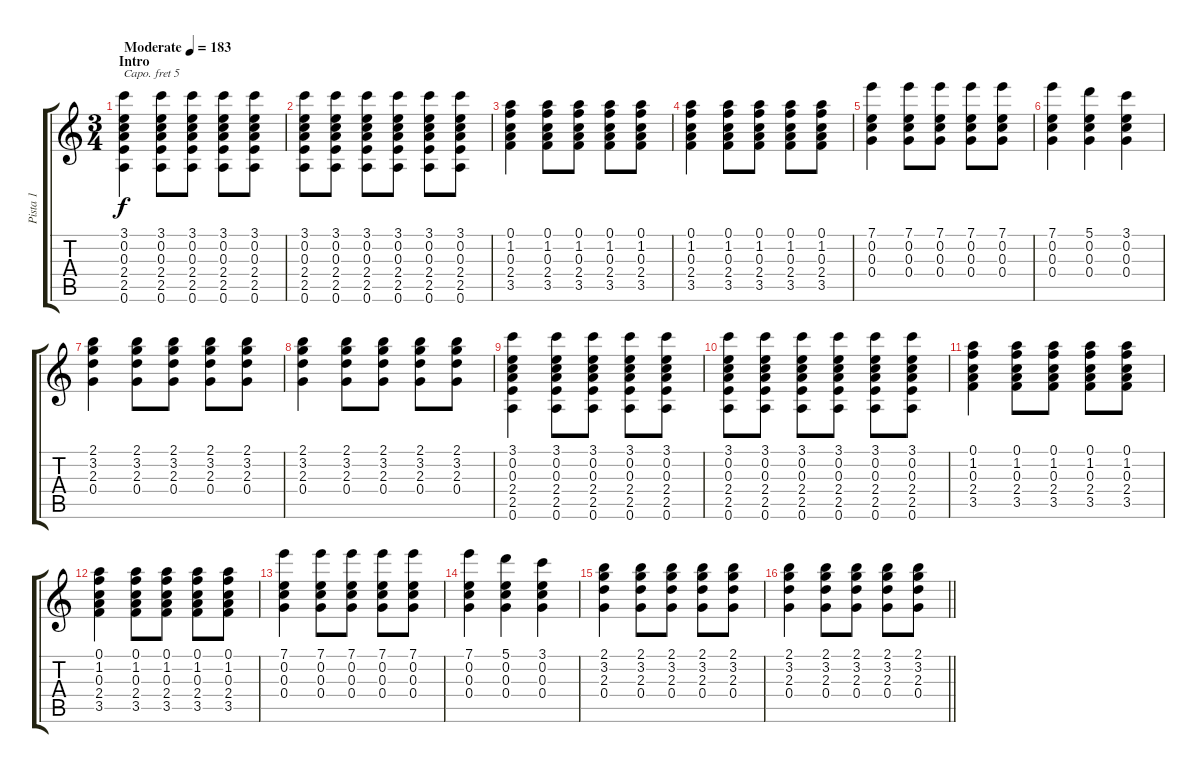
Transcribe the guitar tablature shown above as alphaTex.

\track ("Pista 1" "Pista 1") {instrument acousticguitarsteel}
\staff {score tabs}
\capo 5
\tuning (E4 B3 G3 D3 A2 E2) {hide}
\ts (3 4)
\section ("" "Intro")
\tempo (183 "Moderate")
\clef g2
\ks c
(3.1 0.2 0.3 2.4 2.5 0.6).4{dy f instrument acousticguitarsteel} (3.1 0.2 0.3 2.4 2.5 0.6).8 (3.1 0.2 0.3 2.4 2.5 0.6).8 (3.1 0.2 0.3 2.4 2.5 0.6).8 (3.1 0.2 0.3 2.4 2.5 0.6).8 |
(3.1 0.2 0.3 2.4 2.5 0.6).8 (3.1 0.2 0.3 2.4 2.5 0.6).8 (3.1 0.2 0.3 2.4 2.5 0.6).8 (3.1 0.2 0.3 2.4 2.5 0.6).8 (3.1 0.2 0.3 2.4 2.5 0.6).8 (3.1 0.2 0.3 2.4 2.5 0.6).8 |
(0.1 1.2 0.3 2.4 3.5).4 (0.1 1.2 0.3 2.4 3.5).8 (0.1 1.2 0.3 2.4 3.5).8 (0.1 1.2 0.3 2.4 3.5).8 (0.1 1.2 0.3 2.4 3.5).8 |
(0.1 1.2 0.3 2.4 3.5).4 (0.1 1.2 0.3 2.4 3.5).8 (0.1 1.2 0.3 2.4 3.5).8 (0.1 1.2 0.3 2.4 3.5).8 (0.1 1.2 0.3 2.4 3.5).8 |
(7.1 0.2 0.3 0.4).4 (7.1 0.2 0.3 0.4).8 (7.1 0.2 0.3 0.4).8 (7.1 0.2 0.3 0.4).8 (7.1 0.2 0.3 0.4).8 |
(7.1 0.2 0.3 0.4).4 (5.1 0.2 0.3 0.4).4 (3.1 0.2 0.3 0.4).4 |
(2.1 3.2 2.3 0.4).4 (2.1 3.2 2.3 0.4).8 (2.1 3.2 2.3 0.4).8 (2.1 3.2 2.3 0.4).8 (2.1 3.2 2.3 0.4).8 |
(2.1 3.2 2.3 0.4).4 (2.1 3.2 2.3 0.4).8 (2.1 3.2 2.3 0.4).8 (2.1 3.2 2.3 0.4).8 (2.1 3.2 2.3 0.4).8 |
(3.1 0.2 0.3 2.4 2.5 0.6).4 (3.1 0.2 0.3 2.4 2.5 0.6).8 (3.1 0.2 0.3 2.4 2.5 0.6).8 (3.1 0.2 0.3 2.4 2.5 0.6).8 (3.1 0.2 0.3 2.4 2.5 0.6).8 |
(3.1 0.2 0.3 2.4 2.5 0.6).8 (3.1 0.2 0.3 2.4 2.5 0.6).8 (3.1 0.2 0.3 2.4 2.5 0.6).8 (3.1 0.2 0.3 2.4 2.5 0.6).8 (3.1 0.2 0.3 2.4 2.5 0.6).8 (3.1 0.2 0.3 2.4 2.5 0.6).8 |
(0.1 1.2 0.3 2.4 3.5).4 (0.1 1.2 0.3 2.4 3.5).8 (0.1 1.2 0.3 2.4 3.5).8 (0.1 1.2 0.3 2.4 3.5).8 (0.1 1.2 0.3 2.4 3.5).8 |
(0.1 1.2 0.3 2.4 3.5).4 (0.1 1.2 0.3 2.4 3.5).8 (0.1 1.2 0.3 2.4 3.5).8 (0.1 1.2 0.3 2.4 3.5).8 (0.1 1.2 0.3 2.4 3.5).8 |
(7.1 0.2 0.3 0.4).4 (7.1 0.2 0.3 0.4).8 (7.1 0.2 0.3 0.4).8 (7.1 0.2 0.3 0.4).8 (7.1 0.2 0.3 0.4).8 |
(7.1 0.2 0.3 0.4).4 (5.1 0.2 0.3 0.4).4 (3.1 0.2 0.3 0.4).4 |
(2.1 3.2 2.3 0.4).4 (2.1 3.2 2.3 0.4).8 (2.1 3.2 2.3 0.4).8 (2.1 3.2 2.3 0.4).8 (2.1 3.2 2.3 0.4).8 |
\barLineRight lightlight
(2.1 3.2 2.3 0.4).4 (2.1 3.2 2.3 0.4).8 (2.1 3.2 2.3 0.4).8 (2.1 3.2 2.3 0.4).8 (2.1 3.2 2.3 0.4).8
